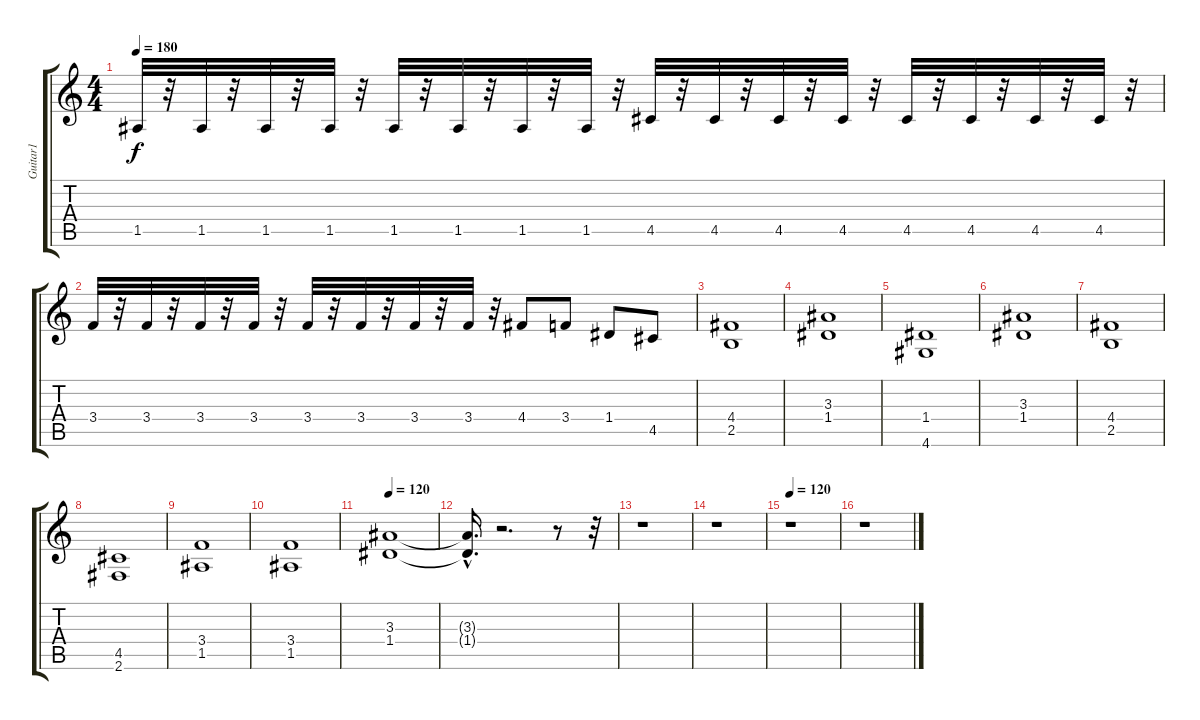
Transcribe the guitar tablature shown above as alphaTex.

\track ("Guitar1" "Guitar1") {instrument electricguitarmuted}
\staff {score tabs}
\tuning (E4 B3 G3 D3 A2 E2) {hide}
\ts (4 4)
\tempo 180
\clef g2
\ks c
1.5.32{dy f instrument electricguitarmuted} r.32 1.5.32 r.32 1.5.32 r.32 1.5.32 r.32 1.5.32 r.32 1.5.32 r.32 1.5.32 r.32 1.5.32 r.32 4.5.32 r.32 4.5.32 r.32 4.5.32 r.32 4.5.32 r.32 4.5.32 r.32 4.5.32 r.32 4.5.32 r.32 4.5.32 r.32 |
3.4.32 r.32 3.4.32 r.32 3.4.32 r.32 3.4.32 r.32 3.4.32 r.32 3.4.32 r.32 3.4.32 r.32 3.4.32 r.32 4.4.8{instrument distortionguitar} 3.4.8 1.4.8 4.5.8 |
(4.4 2.5).1 |
(3.3 1.4).1 |
(1.4 4.6).1 |
(3.3 1.4).1 |
(4.4 2.5).1 |
(4.5 2.6).1 |
(3.4 1.5).1 |
(3.4 1.5).1 |
\tempo 120
(3.3 1.4).1 |
(3.3{hac t} 1.4{hac t}).16{d} r.2{d} r.8 r.32 |
r.1 |
r.1 |
\tempo 120
r.1 |
r.1
